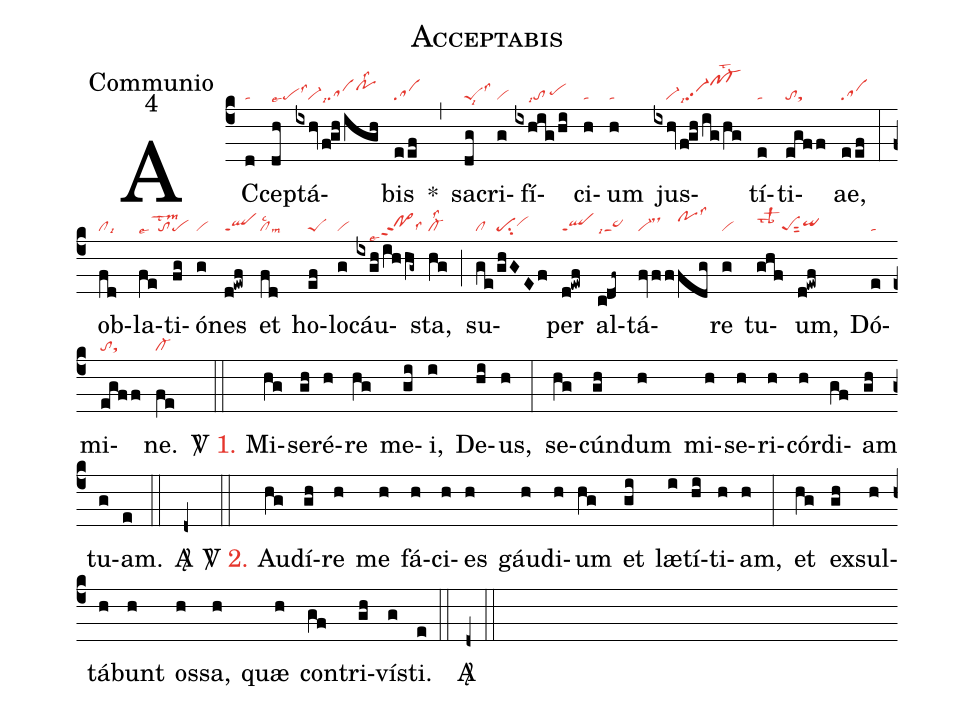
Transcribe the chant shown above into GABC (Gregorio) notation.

nabc-lines:1;
name:Acceptabis;
office-part:Communio;
mode:4;
%%
(c4) AC(d|ta)cep(dh|pelss3lse7)tá(ixhv/|////vi-|f!gh/igh|salsi7pohjlss2)bis(eef|sa) *(,) sac(dg|peSlss3lsi8)ri(g|vi)fí(ixhig/hi|////tolsi7/pehh)ci(h|ta)um(h|ta) jus(ixhv|////vi-|f!gh/ig/hg|vi-pp2lsi7pf-hllst2)tí(e|ta)ti(egff|tost)ae,(eef|sa) (:) ob(fd|cllsi9)la(fe|tolse7lstm2)ti(fg|pe)ó(g|vi)nes(d!ewf|qlppt1) et(fd|cllsc2lsm9) ho(ef|peS)lo(g|vi)cáu(ixgh/ihhg~|////po>hhppt2lse7lss6)sta,(hg|cl-lss2) (;) su(ge/|cl|ghGEf|pesu2vihh)per(d!ewf|qlppt1) al(c!df~|sc~lsi7)tá(fv|vi-|ff|dshj|fdg|pohjlss3)re(g|vi) tu(ghf|peSlstb1sut2qihh)um,(d!ewf) Dó(e|ta)mi(egff|tost)ne.(fe|cl-) (::)

<sp>V/</sp> <c>1.</c> Mi(hg)se(gh)ré(h)re(hg) me(gi)i,(i) De(hi)us,(h) (:) se(hg)cún(gh)dum(h) mi(h)se(h)ri(h)cór(h)di(gf)am(gh) tu(g)am.(e) (::) <sp>A/</sp>(d+) (::)
<sp>V/</sp> <c>2.</c> Au(hg)dí(gh)re(h) me(h) fá(h)ci(h)es(h) gáu(h)di(h)um(hg) et(gi) læ(i)tí(hi)ti(h)am,(h) (:) et(hg) ex(gh)sul(h)tá(h)bunt(h) os(h)sa,(h) quæ(h) con(gf)tri(gh)vís(g)ti.(e) (::) <sp>A/</sp>(d+) (::)
